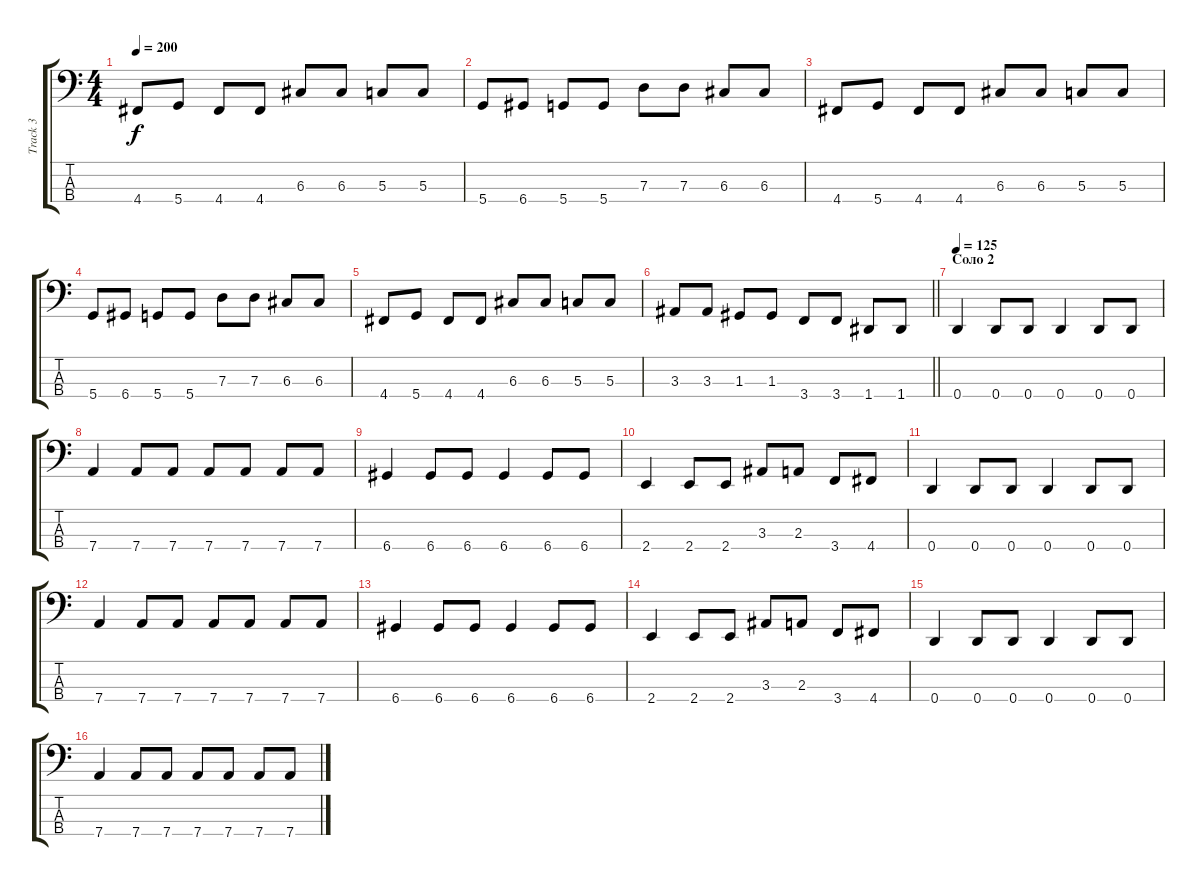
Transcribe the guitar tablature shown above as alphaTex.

\track ("Track 3" "Track 3") {instrument slapbass1}
\staff {score tabs}
\tuning (F2 C2 G1 D1) {hide}
\ts (4 4)
\tempo 200
\clef f4
\ks c
4.4.8{dy f} 5.4.8 4.4.8 4.4.8 6.3.8 6.3.8 5.3.8 5.3.8 |
5.4.8 6.4.8 5.4.8 5.4.8 7.3.8 7.3.8 6.3.8 6.3.8 |
4.4.8 5.4.8 4.4.8 4.4.8 6.3.8 6.3.8 5.3.8 5.3.8 |
5.4.8 6.4.8 5.4.8 5.4.8 7.3.8 7.3.8 6.3.8 6.3.8 |
4.4.8 5.4.8 4.4.8 4.4.8 6.3.8 6.3.8 5.3.8 5.3.8 |
\barLineRight lightlight
3.3.8 3.3.8 1.3.8 1.3.8 3.4.8 3.4.8 1.4.8 1.4.8 |
\section ("" "Соло 2")
\tempo 125
0.4.4 0.4.8 0.4.8 0.4.4 0.4.8 0.4.8 |
7.4.4 7.4.8 7.4.8 7.4.8 7.4.8 7.4.8 7.4.8 |
6.4.4 6.4.8 6.4.8 6.4.4 6.4.8 6.4.8 |
2.4.4 2.4.8 2.4.8 3.3.8 2.3.8 3.4.8 4.4.8 |
0.4.4 0.4.8 0.4.8 0.4.4 0.4.8 0.4.8 |
7.4.4 7.4.8 7.4.8 7.4.8 7.4.8 7.4.8 7.4.8 |
6.4.4 6.4.8 6.4.8 6.4.4 6.4.8 6.4.8 |
2.4.4 2.4.8 2.4.8 3.3.8 2.3.8 3.4.8 4.4.8 |
0.4.4 0.4.8 0.4.8 0.4.4 0.4.8 0.4.8 |
7.4.4 7.4.8 7.4.8 7.4.8 7.4.8 7.4.8 7.4.8
